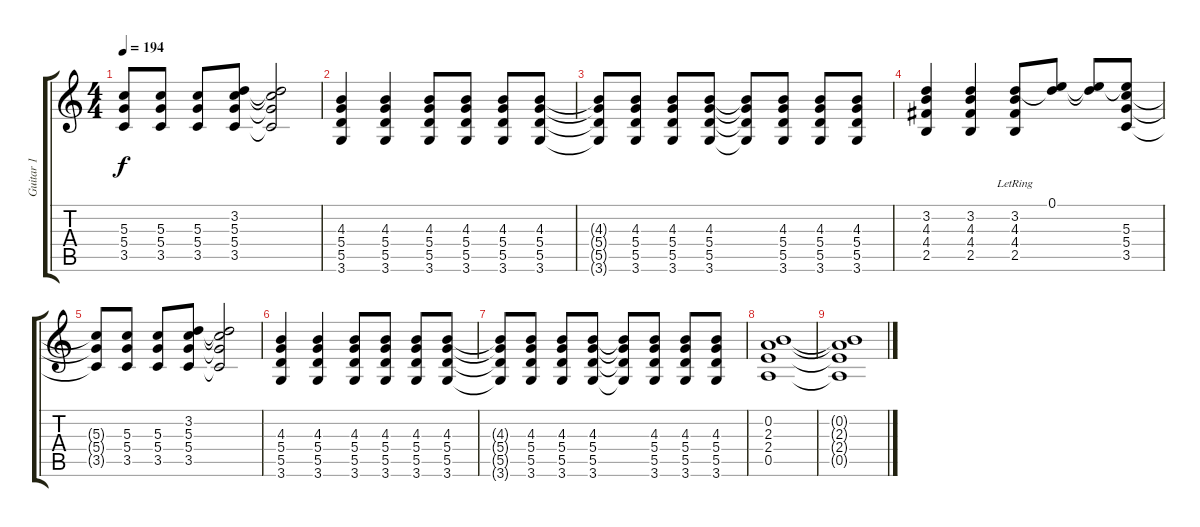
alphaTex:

\track ("Guitar 1" "Guitar 1") {instrument distortionguitar}
\staff {score tabs}
\tuning (E4 B3 G3 D3 A2 E2) {hide}
\ts (4 4)
\tempo 194
\clef g2
\ks c
(5.3{t} 5.4{t} 3.5{t}).8{dy f} (5.3 5.4 3.5).8 (5.3 5.4 3.5).8 (3.2 5.3 5.4 3.5).8 (3.2{t} 5.3{t} 5.4{t} 3.5{t}).2 |
(4.3 5.4 5.5 3.6).4 (4.3 5.4 5.5 3.6).4 (4.3 5.4 5.5 3.6).8 (4.3 5.4 5.5 3.6).8 (4.3 5.4 5.5 3.6).8 (4.3 5.4 5.5 3.6).8 |
(4.3{t} 5.4{t} 5.5{t} 3.6{t}).8 (4.3 5.4 5.5 3.6).8 (4.3 5.4 5.5 3.6).8 (4.3 5.4 5.5 3.6).8 (4.3{t} 5.4{t} 5.5{t} 3.6{t}).8 (4.3 5.4 5.5 3.6).8 (4.3 5.4 5.5 3.6).8 (4.3 5.4 5.5 3.6).8 |
(3.2 4.3 4.4 2.5).4 (3.2 4.3 4.4 2.5).4 (3.2 4.3{lr} 4.4{lr} 2.5{lr}).8 (0.1 3.2{t}).8 (0.1{t} 3.2{t}).8 (0.1{t} 5.3 5.4 3.5).8 |
(5.3{t} 5.4{t} 3.5{t}).8 (5.3 5.4 3.5).8 (5.3 5.4 3.5).8 (3.2 5.3 5.4 3.5).8 (3.2{t} 5.3{t} 5.4{t} 3.5{t}).2 |
(4.3 5.4 5.5 3.6).4 (4.3 5.4 5.5 3.6).4 (4.3 5.4 5.5 3.6).8 (4.3 5.4 5.5 3.6).8 (4.3 5.4 5.5 3.6).8 (4.3 5.4 5.5 3.6).8 |
(4.3{t} 5.4{t} 5.5{t} 3.6{t}).8 (4.3 5.4 5.5 3.6).8 (4.3 5.4 5.5 3.6).8 (4.3 5.4 5.5 3.6).8 (4.3{t} 5.4{t} 5.5{t} 3.6{t}).8 (4.3 5.4 5.5 3.6).8 (4.3 5.4 5.5 3.6).8 (4.3 5.4 5.5 3.6).8 |
(0.2 2.3 2.4 0.5).1{volume 0} |
(0.2{t} 2.3{t} 2.4{t} 0.5{t}).1
